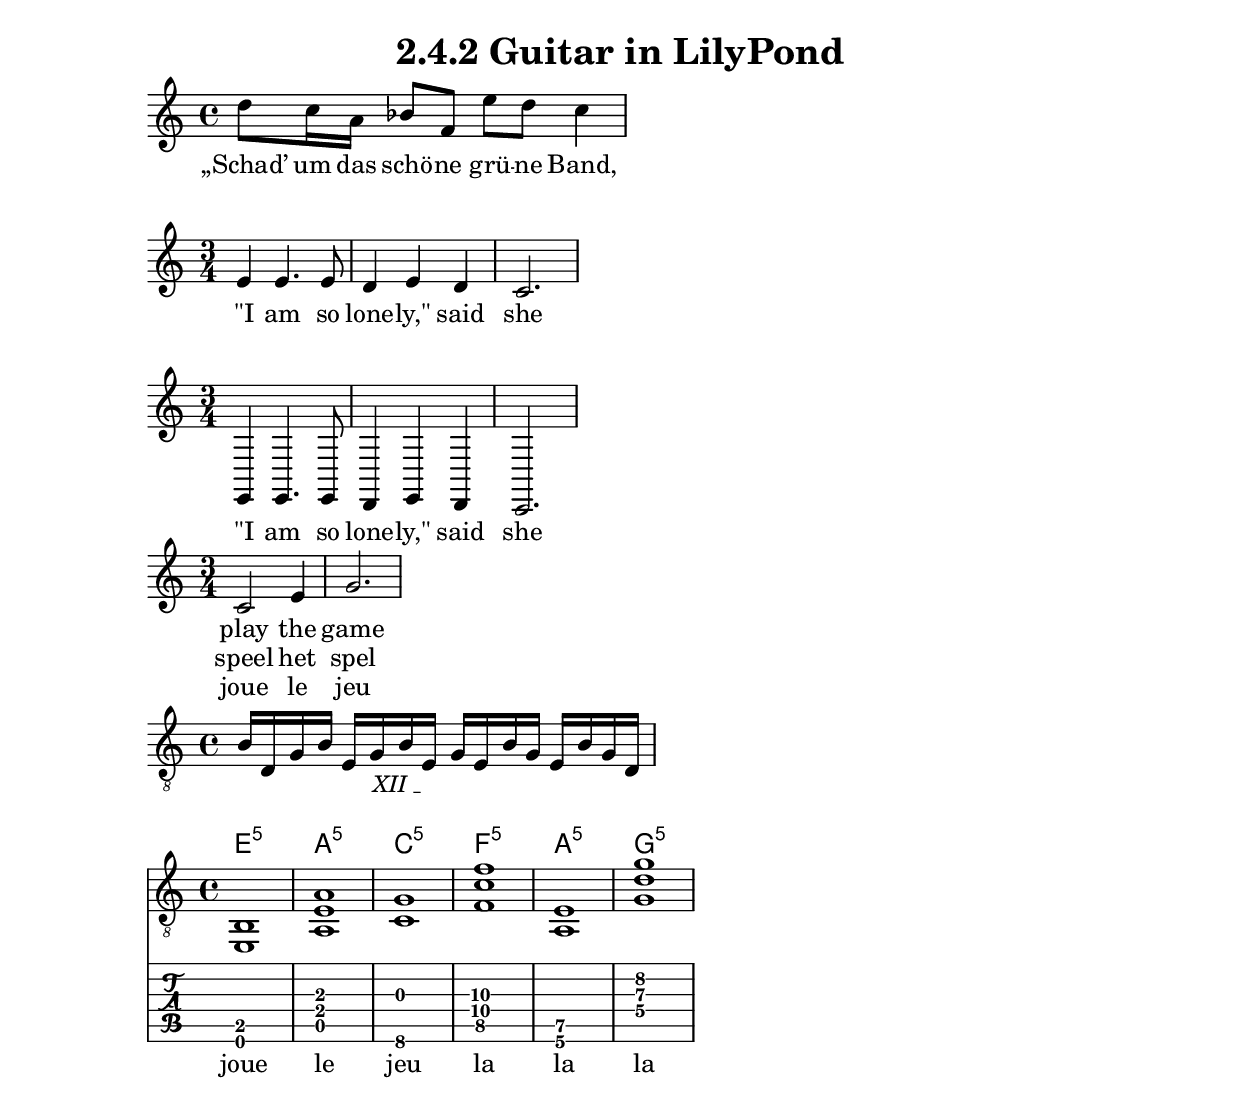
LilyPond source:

%{ Welcome to LilyPond %}

\header{ title = "2.4.2 Guitar in LilyPond" }

%{ Line 1 %}
\relative c'' { d8 c16 a bes8 f e' d c4 }
\addlyrics { „Schad’ um das schö -- ne grü -- ne Band, }




%{ Line 2 %}
\relative c' { 
	\time 3/4 
	e4 e4. e8 d4 e d c2. 
}
\addlyrics { "\"I" am so lone -- "ly,\"" said she }




%{ Line 2 %}
\relative c, { 
	\time 3/4 
	e4 e4. e8 d4 e d c2. 
}
\addlyrics { "\"I" am so lone -- "ly,\"" said she }




%{ Line 3 %}
{
  \time 3/4
  \relative c' { c2 e4 g2. }
  \addlyrics { play the game }
  \addlyrics { speel het spel }
  \addlyrics { joue le jeu }
}




{
\clef "treble_8"
b16 d g b e
\textSpannerDown
\override TextSpanner.bound-details.left.text = #"XII "
g16
\startTextSpan
b16 e 
\stopTextSpan
g e b g
e16 b g d 
}

ChordsAndSymbols = {
  \chordmode {
    \powerChords
    e,,1:1.5
    a,,1:1.5.8
    \set minimumFret = #8
    c,1:1.5
    f,1:1.5.8
  }
  \set minimumFret = #5
  <a, e>1
  <g d' g'>1
}
\score {
  <<
    \new ChordNames {
    \ChordsAndSymbols
    }
    \new Staff {
      \clef "treble_8"
      \ChordsAndSymbols

  	\addlyrics { joue le jeu la la la}
    }
    \new TabStaff {
      \ChordsAndSymbols
    }
  >>
}

  

\version "2.18.2"  % necessary for upgrading to future LilyPond versions.
